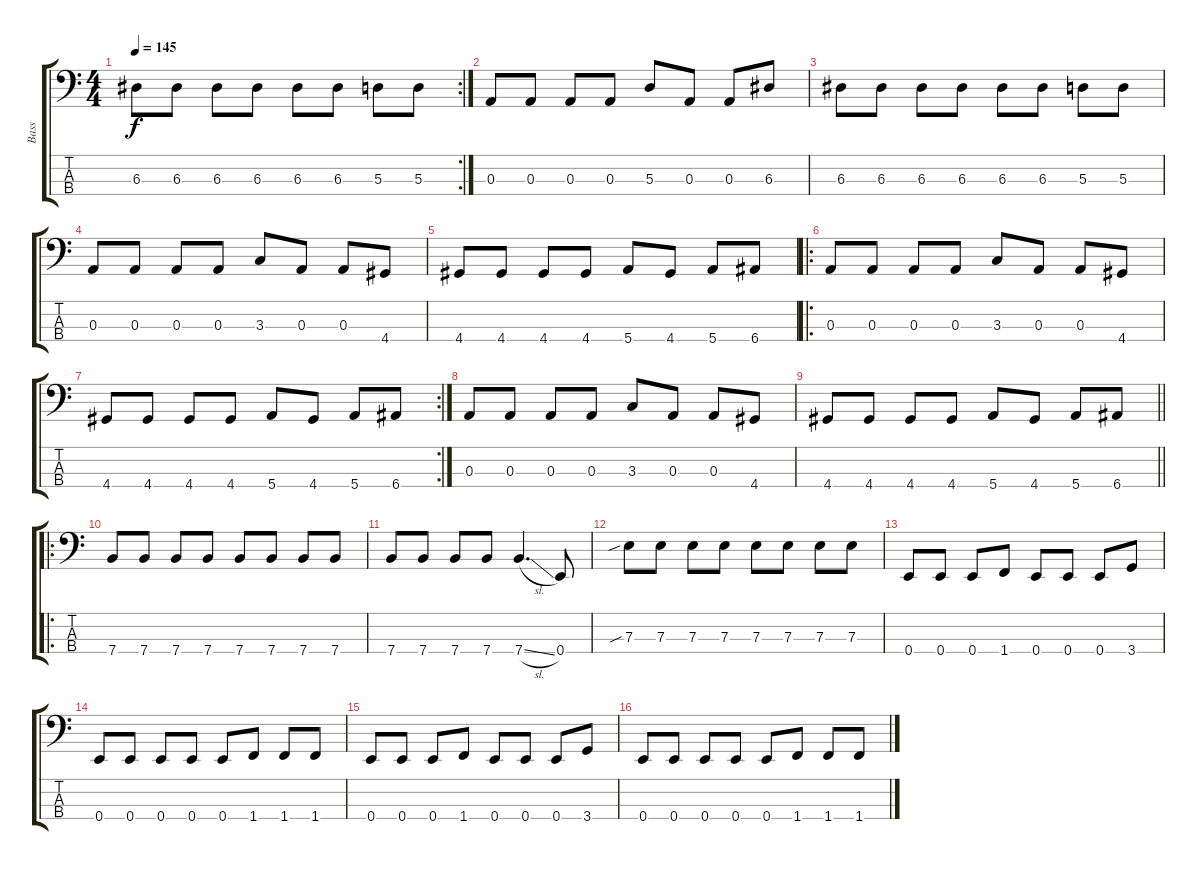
\track ("Bass" "Bass") {instrument electricbassfinger}
\staff {score tabs}
\tuning (G2 D2 A1 E1) {hide}
\rc 2
\ts (4 4)
\tempo 145
\clef f4
\ks c
6.3.8{dy f} 6.3.8 6.3.8 6.3.8 6.3.8 6.3.8 5.3.8 5.3.8 |
0.3.8 0.3.8 0.3.8 0.3.8 5.3.8 0.3.8 0.3.8 6.3.8 |
6.3.8 6.3.8 6.3.8 6.3.8 6.3.8 6.3.8 5.3.8 5.3.8 |
0.3.8 0.3.8 0.3.8 0.3.8 3.3.8 0.3.8 0.3.8 4.4.8 |
4.4.8 4.4.8 4.4.8 4.4.8 5.4.8 4.4.8 5.4.8 6.4.8 |
\ro
0.3.8 0.3.8 0.3.8 0.3.8 3.3.8 0.3.8 0.3.8 4.4.8 |
\rc 2
4.4.8 4.4.8 4.4.8 4.4.8 5.4.8 4.4.8 5.4.8 6.4.8 |
0.3.8 0.3.8 0.3.8 0.3.8 3.3.8 0.3.8 0.3.8 4.4.8 |
\barLineRight lightlight
4.4.8 4.4.8 4.4.8 4.4.8 5.4.8 4.4.8 5.4.8 6.4.8 |
\ro
\section ("" "")
7.4.8 7.4.8 7.4.8 7.4.8 7.4.8 7.4.8 7.4.8 7.4.8 |
7.4.8 7.4.8 7.4.8 7.4.8 7.4{sl}.4{d} 0.4.8 |
7.3{sib}.8 7.3.8 7.3.8 7.3.8 7.3.8 7.3.8 7.3.8 7.3.8 |
0.4.8 0.4.8 0.4.8 1.4.8 0.4.8 0.4.8 0.4.8 3.4.8 |
0.4.8 0.4.8 0.4.8 0.4.8 0.4.8 1.4.8 1.4.8 1.4.8 |
0.4.8 0.4.8 0.4.8 1.4.8 0.4.8 0.4.8 0.4.8 3.4.8 |
0.4.8 0.4.8 0.4.8 0.4.8 0.4.8 1.4.8 1.4.8 1.4.8
